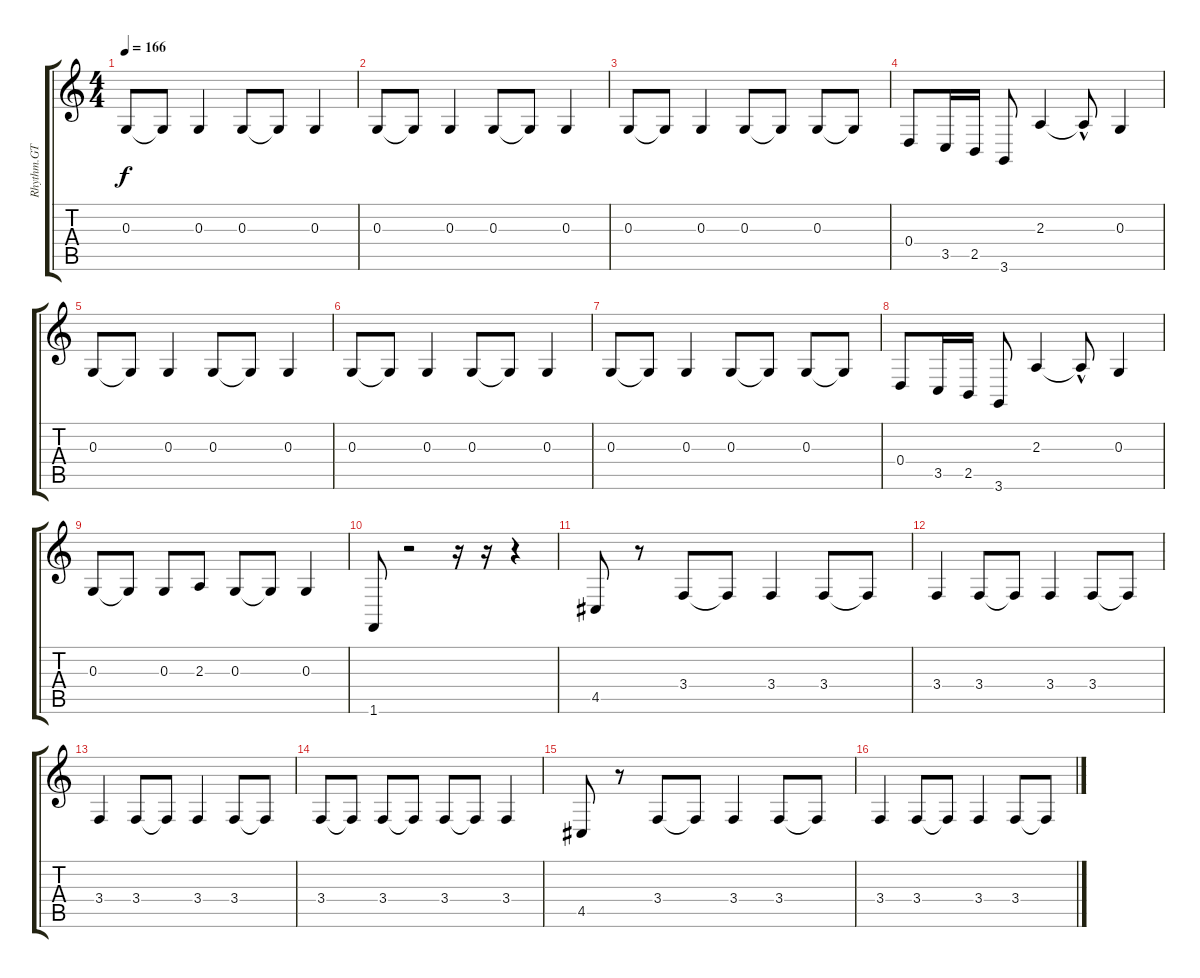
\track ("Rhythm.GT" "Rhythm.GT") {instrument acousticgrandpiano}
\staff {score tabs}
\tuning (E4 B3 G3 D3 A2 E2) {hide}
\ts (4 4)
\tempo 166
\clef g2
\ks c
0.3.8{dy f} 0.3{t}.8 0.3.4 0.3.8 0.3{t}.8 0.3.4 |
0.3.8 0.3{t}.8 0.3.4 0.3.8 0.3{t}.8 0.3.4 |
0.3.8 0.3{t}.8 0.3.4 0.3.8 0.3{t}.8 0.3.8 0.3{t}.8 |
0.4.8 3.5.16 2.5.16 3.6.8 2.3.4 2.3{hac t}.8 0.3.4 |
0.3.8 0.3{t}.8 0.3.4 0.3.8 0.3{t}.8 0.3.4 |
0.3.8 0.3{t}.8 0.3.4 0.3.8 0.3{t}.8 0.3.4 |
0.3.8 0.3{t}.8 0.3.4 0.3.8 0.3{t}.8 0.3.8 0.3{t}.8 |
0.4.8 3.5.16 2.5.16 3.6.8 2.3.4 2.3{hac t}.8 0.3.4 |
0.3.8 0.3{t}.8 0.3.8 2.3.8 0.3.8 0.3{t}.8 0.3.4 |
1.6.8 r.2 r.16 r.16 r.4 |
4.5.8 r.8 3.4.8 3.4{t}.8 3.4.4 3.4.8 3.4{t}.8 |
3.4.4 3.4.8 3.4{t}.8 3.4.4 3.4.8 3.4{t}.8 |
3.4.4 3.4.8 3.4{t}.8 3.4.4 3.4.8 3.4{t}.8 |
3.4.8 3.4{t}.8 3.4.8 3.4{t}.8 3.4.8 3.4{t}.8 3.4.4 |
4.5.8 r.8 3.4.8 3.4{t}.8 3.4.4 3.4.8 3.4{t}.8 |
3.4.4 3.4.8 3.4{t}.8 3.4.4 3.4.8 3.4{t}.8
